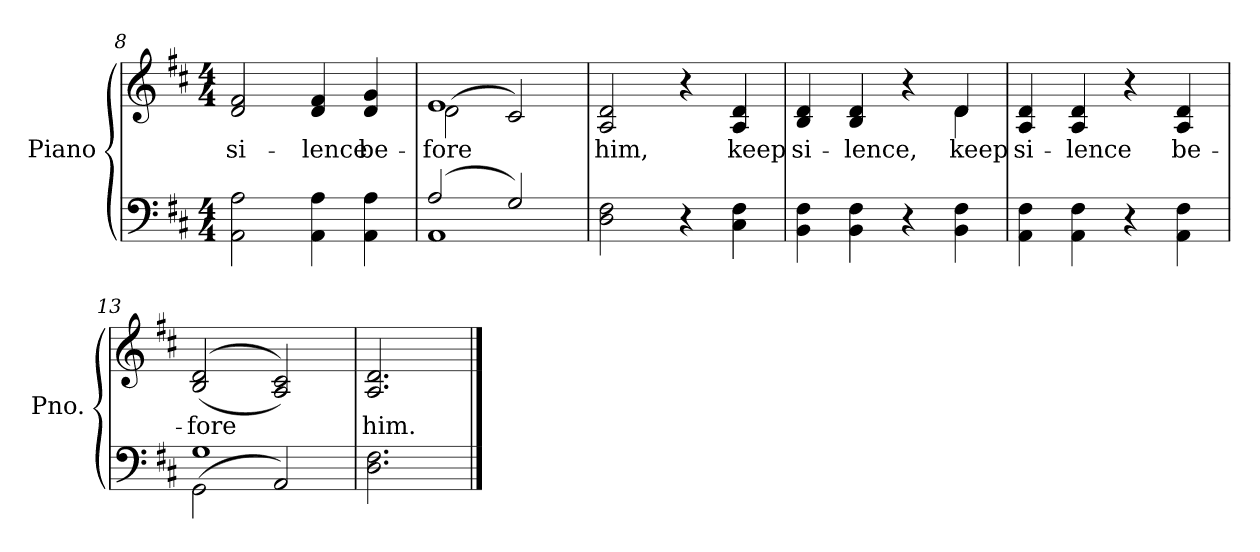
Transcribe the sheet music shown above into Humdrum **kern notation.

**kern	**kern	**text
*part2	*part1	*part1
*staff2	*staff1	*staff1
*I"Piano	*I"Piano	*
*I'Pno.	*I'Pno.	*
!!LO:LB:g=z
*clefF4	*clefG2	*
*k[f#c#]	*k[f#c#]	*
*D:	*D:	*
*M4/4	*M4/4	*
=8	=8	=8
!	!	!LO:LY:b:color=#000000
2AAi\ 2Ai	2di/ 2f#i	si-
!	!	!LO:LY:b:color=#000000
4AAi\ 4Ai	4di/ 4f#i	-lence
!	!	!LO:LY:b:color=#000000
4AAi\ 4Ai	4di/ 4gi	be-
=9	=9	=9
*^	*	*
!	!	!	!LO:LY:b:color=#000000
*	*	*^	*
(2Ai/	1AAi	1ei	(2di\	-fore
2Gi/)	.	.	2c#i/)	.
*v	*v	*	*	*
*	*v	*v	*
=10	=10	=10
*	*^	*
!	!	!	!LO:LY:b:color=#000000
*	*v	*v	*
2Di\ 2F#i	2Ai/ 2di	him,
4r	4r	.
!	!	!LO:LY:b:color=#000000
4C#i\ 4F#i	4Ai/ 4di	keep
!!LO:LB:g=z
=11	=11	=11
!	!	!LO:LY:b:color=#000000
*	*^	*
4BBi\ 4F#i	4Bi/ 4di	2.ryy	si-
!	!	!	!LO:LY:b:color=#000000
4BBi\ 4F#i	4Bi/ 4di	.	-lence,
4r	4r	.	.
!	!	!	!LO:LY:b:color=#000000
4BBi\ 4F#i	4di/	4di\	keep
*	*v	*v	*
=12	=12	=12
*	*^	*
!	!	!	!LO:LY:b:color=#000000
*	*v	*v	*
4AAi\ 4F#i	4Ai/ 4di	si-
!	!	!LO:LY:b:color=#000000
4AAi\ 4F#i	4Ai/ 4di	-lence
4r	4r	.
!	!	!LO:LY:b:color=#000000
4AAi\ 4F#i	4Ai/ 4di	be-
=13	=13	=13
*^	*	*
!	!	!	!LO:LY:b:color=#000000
1Gi	(2GGi\	((2Bi/ 2di	-fore
.	2AAi/)	2Ai/ 2c#i))	.
*v	*v	*	*
=14	=14	=14
*^	*	*
!	!	!	!LO:LY:b:color=#000000
*v	*v	*	*
2.Di\ 2.F#i	2.Ai/ 2.di	him.
==	==	==
*-	*-	*-
